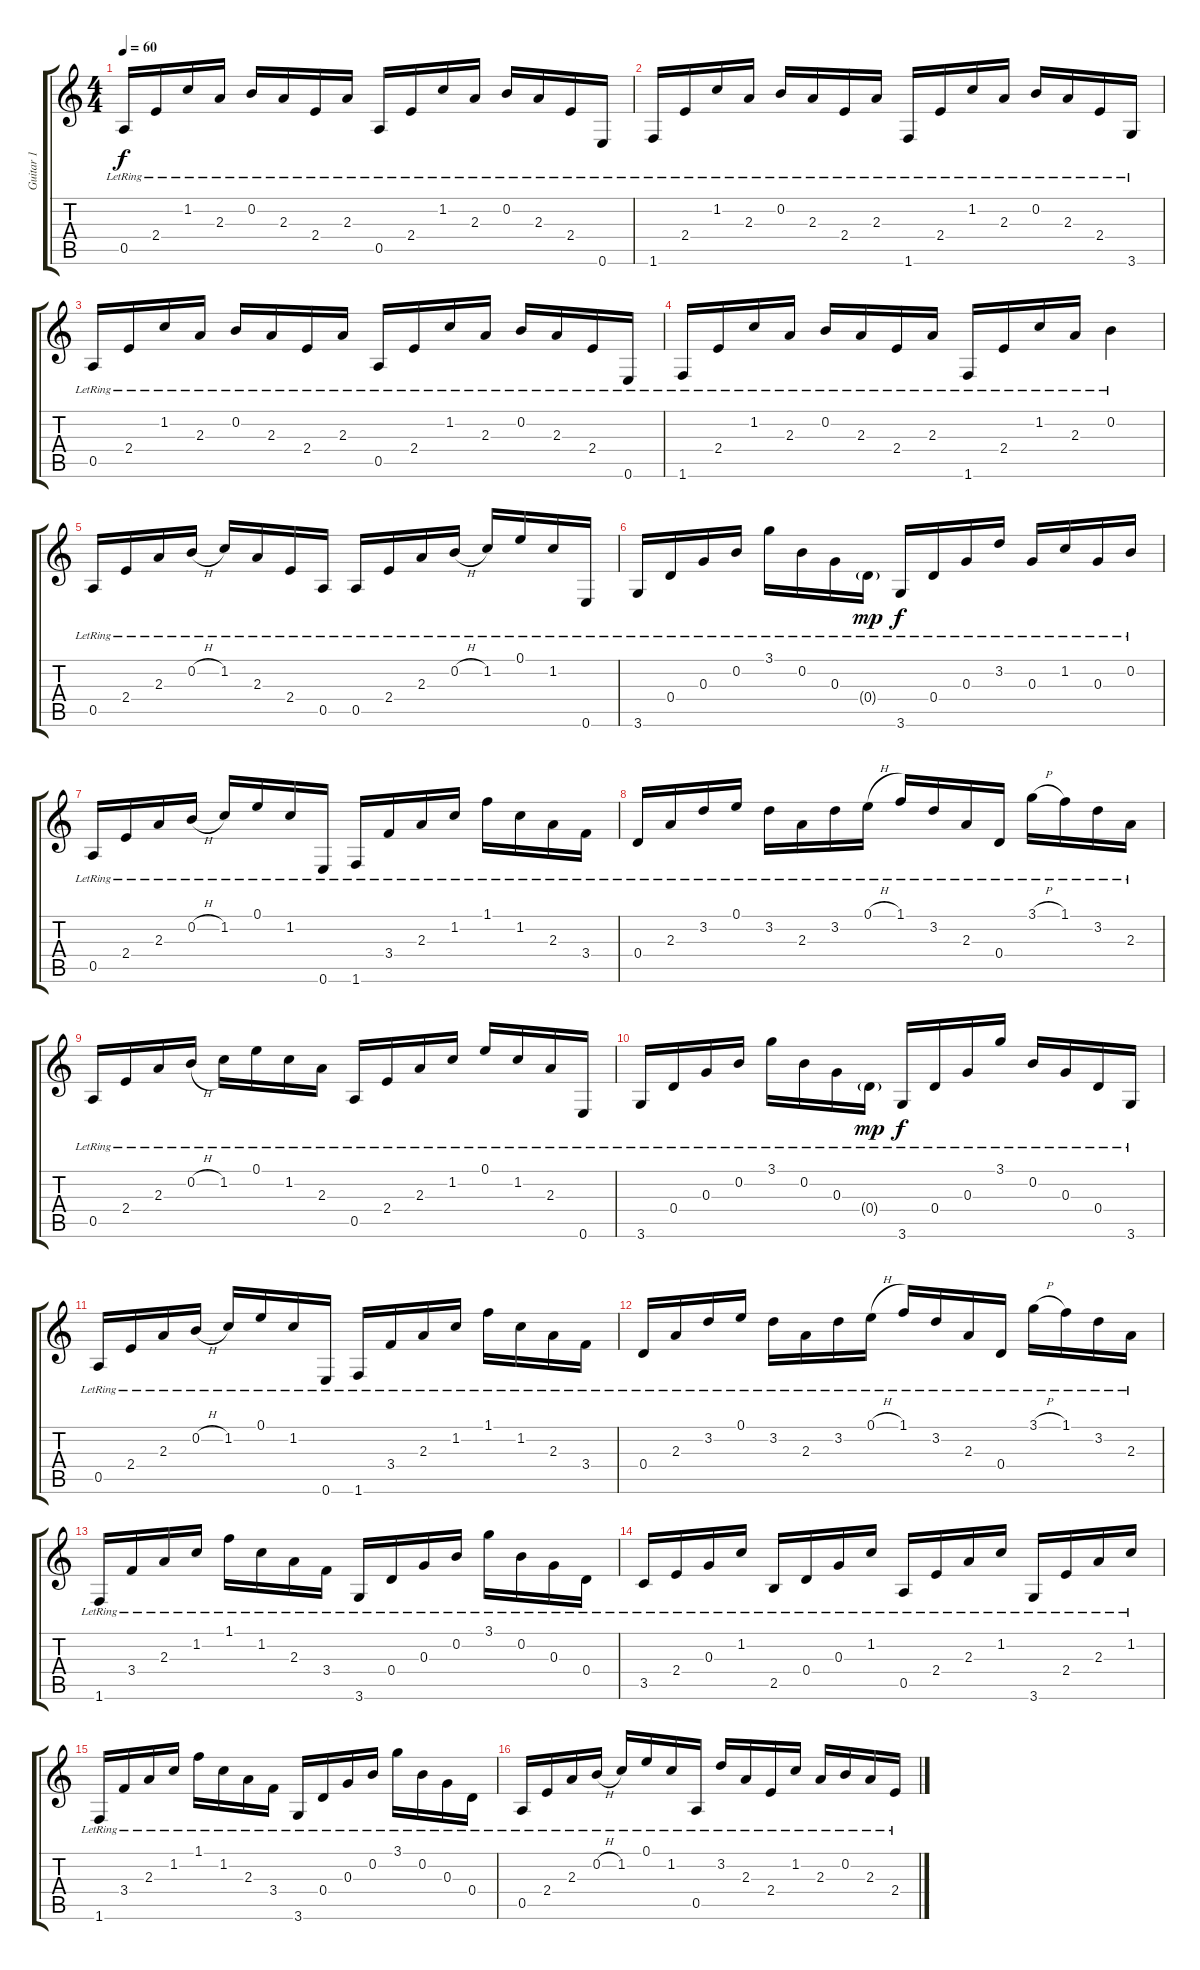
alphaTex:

\track ("Guitar 1" "Guitar 1") {instrument acousticguitarsteel}
\staff {score tabs}
\tuning (E4 B3 G3 D3 A2 E2) {hide}
\ts (4 4)
\tempo 60
\clef g2
\ks c
0.5{lr}.16{dy f instrument acousticguitarsteel} 2.4{lr}.16 1.2{lr}.16 2.3{lr}.16 0.2{lr}.16 2.3{lr}.16 2.4{lr}.16 2.3{lr}.16 0.5{lr}.16 2.4{lr}.16 1.2{lr}.16 2.3{lr}.16 0.2{lr}.16 2.3{lr}.16 2.4{lr}.16 0.6{lr}.16 |
1.6{lr}.16 2.4{lr}.16 1.2{lr}.16 2.3{lr}.16 0.2{lr}.16 2.3{lr}.16 2.4{lr}.16 2.3{lr}.16 1.6{lr}.16 2.4{lr}.16 1.2{lr}.16 2.3{lr}.16 0.2{lr}.16 2.3{lr}.16 2.4{lr}.16 3.6{lr}.16 |
0.5{lr}.16 2.4{lr}.16 1.2{lr}.16 2.3{lr}.16 0.2{lr}.16 2.3{lr}.16 2.4{lr}.16 2.3{lr}.16 0.5{lr}.16 2.4{lr}.16 1.2{lr}.16 2.3{lr}.16 0.2{lr}.16 2.3{lr}.16 2.4{lr}.16 0.6{lr}.16 |
1.6{lr}.16 2.4{lr}.16 1.2{lr}.16 2.3{lr}.16 0.2{lr}.16 2.3{lr}.16 2.4{lr}.16 2.3{lr}.16 1.6{lr}.16 2.4{lr}.16 1.2{lr}.16 2.3{lr}.16 0.2{lr}.4 |
0.5{lr}.16 2.4{lr}.16 2.3{lr}.16 0.2{h lr}.16 1.2{lr}.16 2.3{lr}.16 2.4{lr}.16 0.5{lr}.16 0.5{lr}.16 2.4{lr}.16 2.3{lr}.16 0.2{h lr}.16 1.2{lr}.16 0.1{lr}.16 1.2{lr}.16 0.6{lr}.16 |
3.6{lr}.16 0.4{lr}.16 0.3{lr}.16 0.2{lr}.16 3.1{lr}.16 0.2{lr}.16 0.3{lr}.16 0.4{g lr}.16{dy mp} 3.6{lr}.16{dy f} 0.4{lr}.16 0.3{lr}.16 3.2{lr}.16 0.3{lr}.16 1.2{lr}.16 0.3{lr}.16 0.2{lr}.16 |
0.5{lr}.16 2.4{lr}.16 2.3{lr}.16 0.2{h lr}.16 1.2{lr}.16 0.1{lr}.16 1.2{lr}.16 0.6{lr}.16 1.6{lr}.16 3.4{lr}.16 2.3{lr}.16 1.2{lr}.16 1.1{lr}.16 1.2{lr}.16 2.3{lr}.16 3.4{lr}.16 |
0.4{lr}.16 2.3{lr}.16 3.2{lr}.16 0.1{lr}.16 3.2{lr}.16 2.3{lr}.16 3.2{lr}.16 0.1{h lr}.16 1.1{lr}.16 3.2{lr}.16 2.3{lr}.16 0.4{lr}.16 3.1{h lr}.16 1.1{lr}.16 3.2{lr}.16 2.3{lr}.16 |
0.5{lr}.16 2.4{lr}.16 2.3{lr}.16 0.2{h lr}.16 1.2{lr}.16 0.1{lr}.16 1.2{lr}.16 2.3{lr}.16 0.5{lr}.16 2.4{lr}.16 2.3{lr}.16 1.2{lr}.16 0.1{lr}.16 1.2{lr}.16 2.3{lr}.16 0.6{lr}.16 |
3.6{lr}.16 0.4{lr}.16 0.3{lr}.16 0.2{lr}.16 3.1{lr}.16 0.2{lr}.16 0.3{lr}.16 0.4{g lr}.16{dy mp} 3.6{lr}.16{dy f} 0.4{lr}.16 0.3{lr}.16 3.1{lr}.16 0.2{lr}.16 0.3{lr}.16 0.4{lr}.16 3.6{lr}.16 |
0.5{lr}.16 2.4{lr}.16 2.3{lr}.16 0.2{h lr}.16 1.2{lr}.16 0.1{lr}.16 1.2{lr}.16 0.6{lr}.16 1.6{lr}.16 3.4{lr}.16 2.3{lr}.16 1.2{lr}.16 1.1{lr}.16 1.2{lr}.16 2.3{lr}.16 3.4{lr}.16 |
0.4{lr}.16 2.3{lr}.16 3.2{lr}.16 0.1{lr}.16 3.2{lr}.16 2.3{lr}.16 3.2{lr}.16 0.1{h lr}.16 1.1{lr}.16 3.2{lr}.16 2.3{lr}.16 0.4{lr}.16 3.1{h lr}.16 1.1{lr}.16 3.2{lr}.16 2.3{lr}.16 |
1.6{lr}.16 3.4{lr}.16 2.3{lr}.16 1.2{lr}.16 1.1{lr}.16 1.2{lr}.16 2.3{lr}.16 3.4{lr}.16 3.6{lr}.16 0.4{lr}.16 0.3{lr}.16 0.2{lr}.16 3.1{lr}.16 0.2{lr}.16 0.3{lr}.16 0.4{lr}.16 |
3.5{lr}.16 2.4{lr}.16 0.3{lr}.16 1.2{lr}.16 2.5{lr}.16 0.4{lr}.16 0.3{lr}.16 1.2{lr}.16 0.5{lr}.16 2.4{lr}.16 2.3{lr}.16 1.2{lr}.16 3.6{lr}.16 2.4{lr}.16 2.3{lr}.16 1.2{lr}.16 |
1.6{lr}.16 3.4{lr}.16 2.3{lr}.16 1.2{lr}.16 1.1{lr}.16 1.2{lr}.16 2.3{lr}.16 3.4{lr}.16 3.6{lr}.16 0.4{lr}.16 0.3{lr}.16 0.2{lr}.16 3.1{lr}.16 0.2{lr}.16 0.3{lr}.16 0.4{lr}.16 |
0.5{lr}.16 2.4{lr}.16 2.3{lr}.16 0.2{h lr}.16 1.2{lr}.16 0.1{lr}.16 1.2{lr}.16 0.5{lr}.16 3.2{lr}.16 2.3{lr}.16 2.4{lr}.16 1.2{lr}.16 2.3{lr}.16 0.2{lr}.16 2.3{lr}.16 2.4{lr}.16
